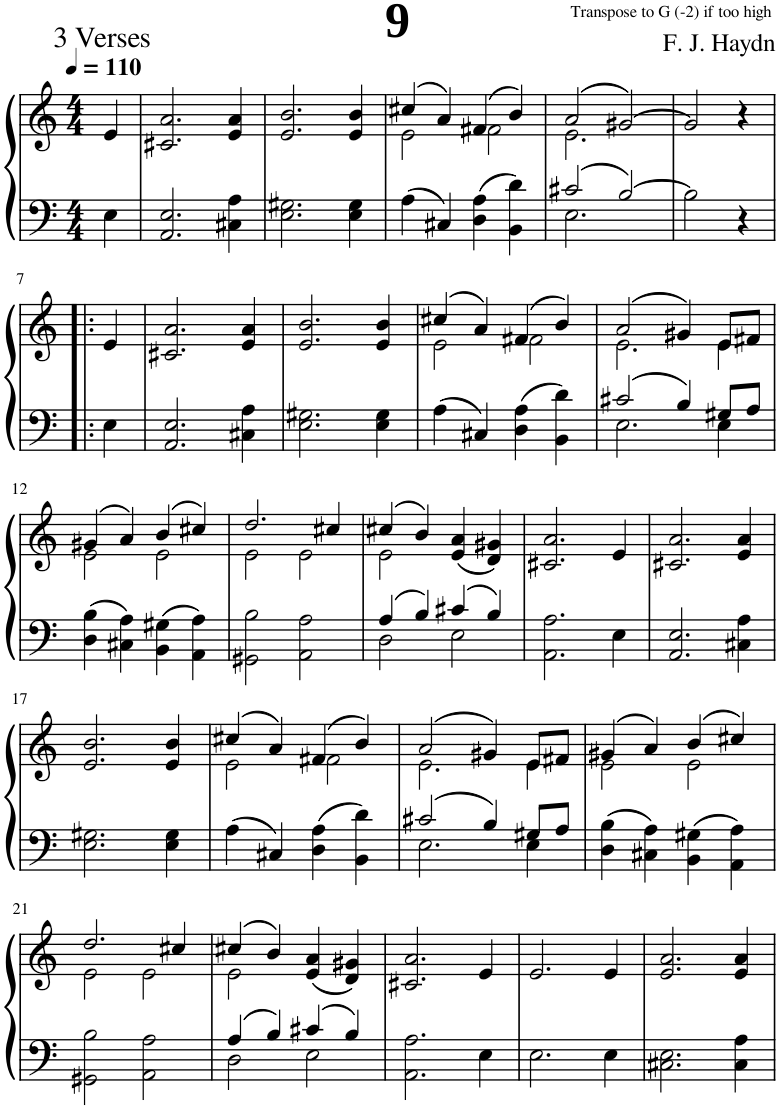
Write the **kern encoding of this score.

**kern	**kern
*part1	*part1
*staff2	*staff1
*I"Piano	*
*I'Pno.	*
*clefF4	*clefG2
*k[]	*k[]
*M4/4	*M4/4
*MM110	*MM110
=1	=1
4E\	4e/
=2	=2
2.AA/ 2.E/	2.c#X/ 2.a/
4C#X\ 4A\	4e/ 4a/
=3	=3
2.E\ 2.G#X\	2.e/ 2.b/
4E\ 4G#\	4e/ 4b/
=4	=4
*	*^
4A\	(4cc#X/	2e\
4C#X/	4a/)	.
4D\ 4A\	(4f#X/	2f#\
4BB\ 4d\	4b/)	.
=5	=5	=5
*^	*	*
2c#X/	2.E\	(2a/	2.e\
[2B/	.	[2g#X/)	.
.	4ryy	.	4ryy
*v	*v	*	*
*	*v	*v
=6	=6
2B\]	2g#/]
4r	4r
!!LO:LB:g=z
=7!|:	=7!|:
4E\	4e/
=8	=8
2.AA/ 2.E/	2.c#X/ 2.a/
4C#X\ 4A\	4e/ 4a/
=9	=9
2.E\ 2.G#X\	2.e/ 2.b/
4E\ 4G#\	4e/ 4b/
=10	=10
*	*^
4A\	(4cc#X/	2e\
4C#X/	4a/)	.
4D\ 4A\	(4f#X/	2f#\
4BB\ 4d\	4b/)	.
=11	=11	=11
*^	*	*
2c#X/	2.E\	(2a/	2.e\
4B/	.	4g#X/)	.
8G#X/L	4E\	8e/L	4e\
8A/J	.	8f#X/J	.
*v	*v	*	*
!!LO:LB:g=z	!!
=12	=12	=12
4D\ 4B\	(4g#X/	2e\
4C#X\ 4A\	4a/)	.
4BB\ 4G#X\	(4b/	2e\
4AA\ 4A\	4cc#X/)	.
=13	=13	=13
2GG#X\ 2B\	2.dd/	2e\
2AA\ 2A\	.	2e\
.	4cc#X/	.
=14	=14	=14
*^	*	*
4A/	2D\	(4cc#X/	2e\
4B/	.	4b/)	.
4c#X/	2E\	(4e/ 4a/	2ryy
4B/	.	4d/ 4g#X/)	.
*v	*v	*	*
*	*v	*v
=15	=15
2.AA\ 2.A\	2.c#X/ 2.a/
4E\	4e/
=16	=16
2.AA/ 2.E/	2.c#X/ 2.a/
4C#X\ 4A\	4e/ 4a/
!!LO:LB:g=z
=17	=17
2.E\ 2.G#X\	2.e/ 2.b/
4E\ 4G#\	4e/ 4b/
=18	=18
*	*^
4A\	(4cc#X/	2e\
4C#X/	4a/)	.
4D\ 4A\	(4f#X/	2f#\
4BB\ 4d\	4b/)	.
=19	=19	=19
*^	*	*
2c#X/	2.E\	(2a/	2.e\
4B/	.	4g#X/)	.
8G#X/L	4E\	8e/L	4e\
8A/J	.	8f#X/J	.
*v	*v	*	*
=20	=20	=20
4D\ 4B\	(4g#X/	2e\
4C#X\ 4A\	4a/)	.
4BB\ 4G#X\	(4b/	2e\
4AA\ 4A\	4cc#X/)	.
!!LO:LB:g=z	!!
=21	=21	=21
2GG#X\ 2B\	2.dd/	2e\
2AA\ 2A\	.	2e\
.	4cc#X/	.
=22	=22	=22
*^	*	*
4A/	2D\	(4cc#X/	2e\
4B/	.	4b/)	.
4c#X/	2E\	(4e/ 4a/	2ryy
4B/	.	4d/ 4g#X/)	.
*v	*v	*	*
*	*v	*v
=23	=23
2.AA\ 2.A\	2.c#X/ 2.a/
4E\	4e/
=24	=24
2.E\	2.e/
4E\	4e/
=25	=25
2.C#X\ 2.E\	2.e/ 2.a/
4C#\ 4A\	4e/ 4a/
=	=
*-	*-
